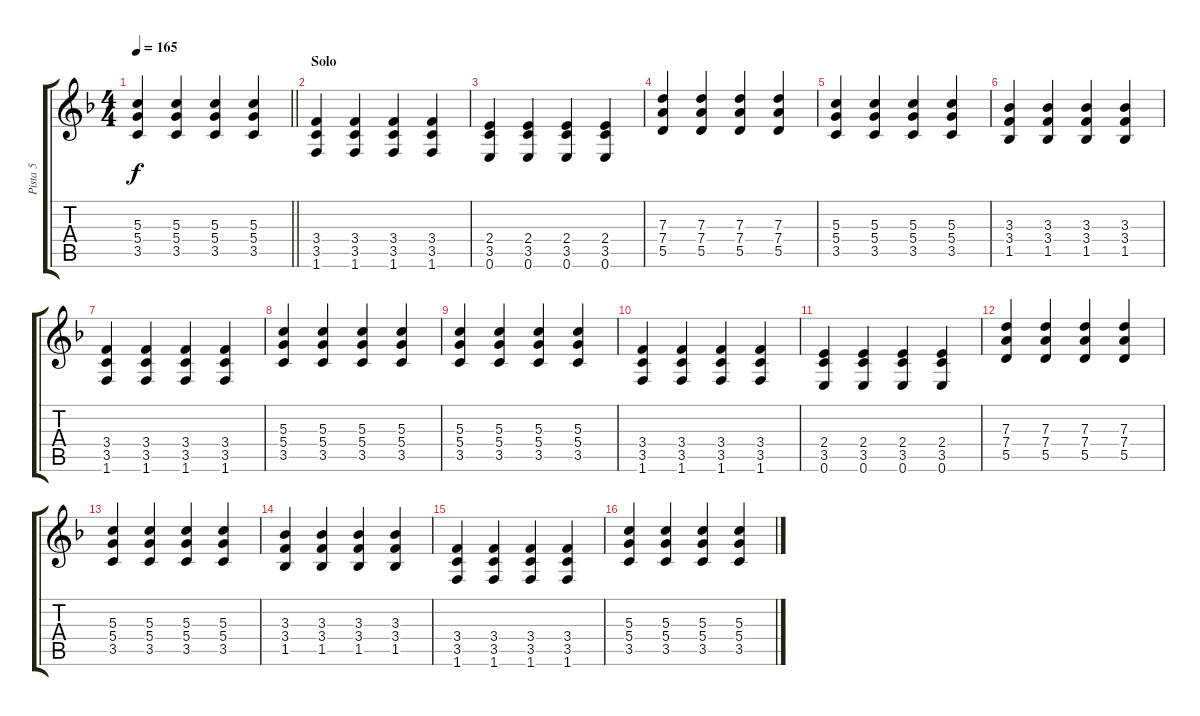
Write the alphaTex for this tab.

\track ("Pista 5" "Pista 5") {instrument overdrivenguitar}
\staff {score tabs}
\tuning (E4 B3 G3 D3 A2 E2) {hide}
\ts (4 4)
\tempo 165
\clef g2
\barLineRight lightlight
\ks f
(5.3 5.4 3.5).4{dy f} (5.3 5.4 3.5).4 (5.3 5.4 3.5).4 (5.3 5.4 3.5).4 |
\section ("" "Solo")
(3.4 3.5 1.6).4 (3.4 3.5 1.6).4 (3.4 3.5 1.6).4 (3.4 3.5 1.6).4 |
(2.4 3.5 0.6).4 (2.4 3.5 0.6).4 (2.4 3.5 0.6).4 (2.4 3.5 0.6).4 |
(7.3 7.4 5.5).4 (7.3 7.4 5.5).4 (7.3 7.4 5.5).4 (7.3 7.4 5.5).4 |
(5.3 5.4 3.5).4 (5.3 5.4 3.5).4 (5.3 5.4 3.5).4 (5.3 5.4 3.5).4 |
(3.3 3.4 1.5).4 (3.3 3.4 1.5).4 (3.3 3.4 1.5).4 (3.3 3.4 1.5).4 |
(3.4 3.5 1.6).4 (3.4 3.5 1.6).4 (3.4 3.5 1.6).4 (3.4 3.5 1.6).4 |
(5.3 5.4 3.5).4 (5.3 5.4 3.5).4 (5.3 5.4 3.5).4 (5.3 5.4 3.5).4 |
(5.3 5.4 3.5).4 (5.3 5.4 3.5).4 (5.3 5.4 3.5).4 (5.3 5.4 3.5).4 |
(3.4 3.5 1.6).4 (3.4 3.5 1.6).4 (3.4 3.5 1.6).4 (3.4 3.5 1.6).4 |
(2.4 3.5 0.6).4 (2.4 3.5 0.6).4 (2.4 3.5 0.6).4 (2.4 3.5 0.6).4 |
(7.3 7.4 5.5).4 (7.3 7.4 5.5).4 (7.3 7.4 5.5).4 (7.3 7.4 5.5).4 |
(5.3 5.4 3.5).4 (5.3 5.4 3.5).4 (5.3 5.4 3.5).4 (5.3 5.4 3.5).4 |
(3.3 3.4 1.5).4 (3.3 3.4 1.5).4 (3.3 3.4 1.5).4 (3.3 3.4 1.5).4 |
(3.4 3.5 1.6).4 (3.4 3.5 1.6).4 (3.4 3.5 1.6).4 (3.4 3.5 1.6).4 |
(5.3 5.4 3.5).4 (5.3 5.4 3.5).4 (5.3 5.4 3.5).4 (5.3 5.4 3.5).4
